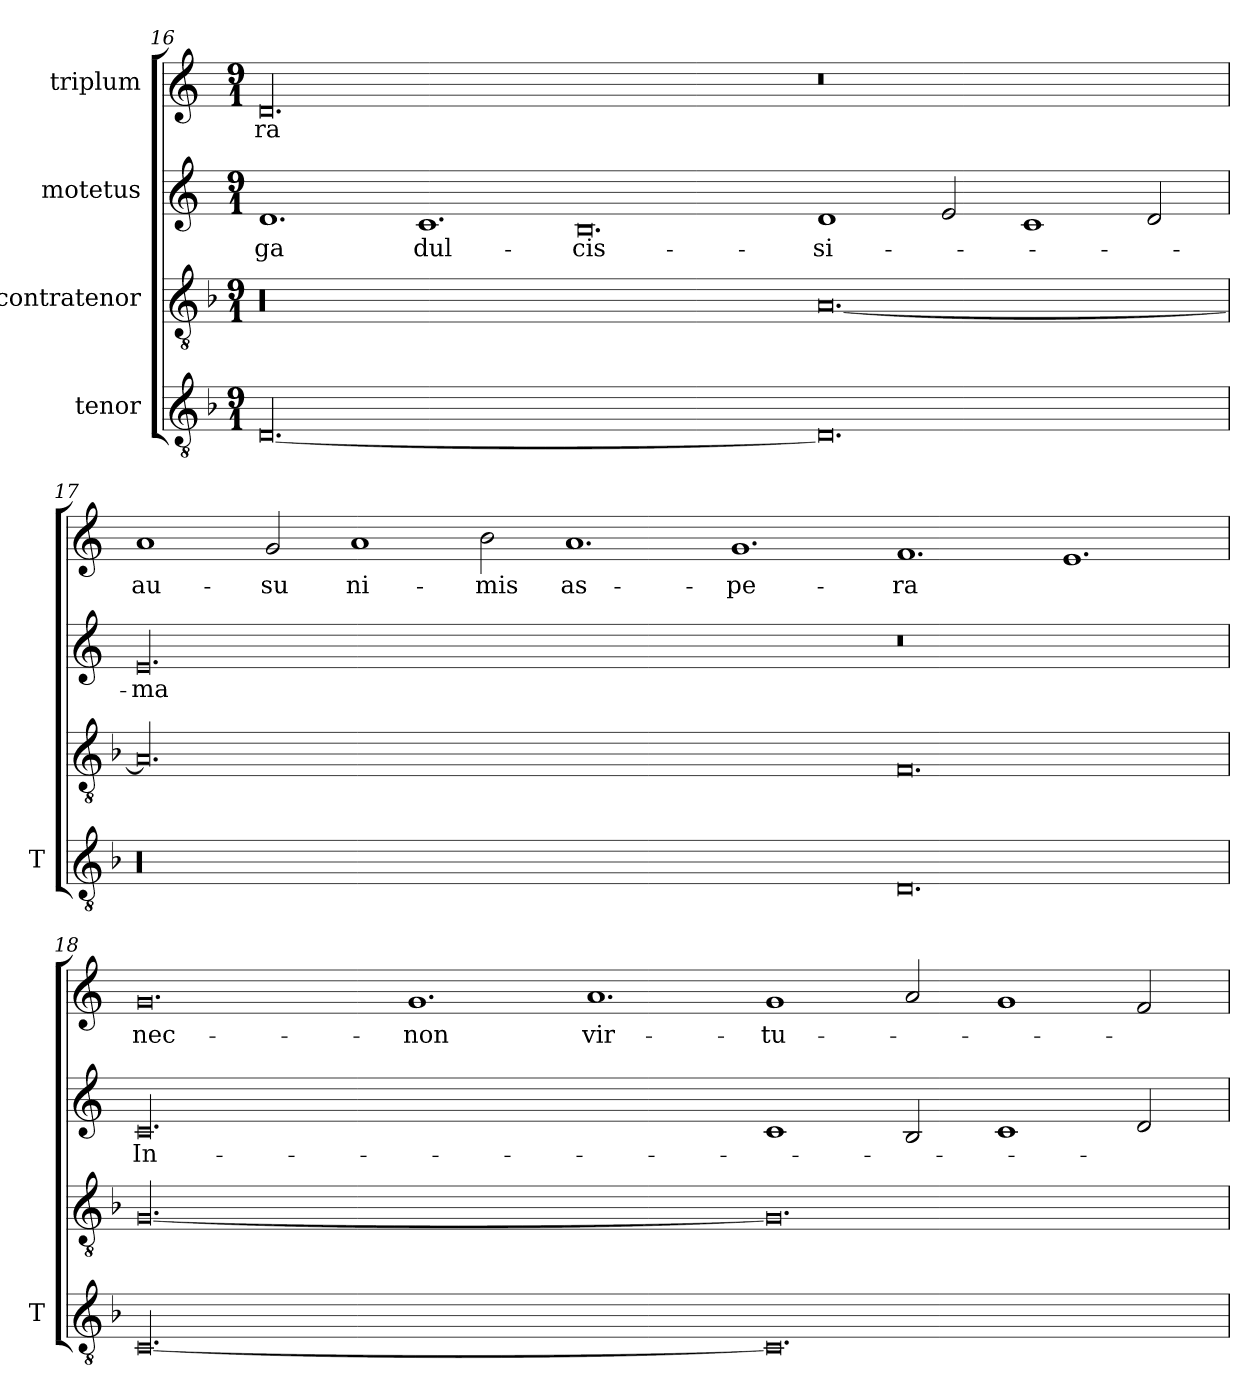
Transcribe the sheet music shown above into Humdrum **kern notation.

**kern	**kern	**kern	**text	**kern	**text
*part4	*part3	*part2	*part2	*part1	*part1
*staff4	*staff3	*staff2	*staff2	*staff1	*staff1
*I"tenor	*I"contratenor	*I"motetus	*	*I"triplum	*
*I'T	*	*	*	*	*
*clefGv2	*clefGv2	*clefG2	*	*clefG2	*
*k[b-]	*k[b-]	*k[]	*	*k[]	*
*F:	*F:	*C:	*	*C:	*
*M9/1	*M9/1	*M9/1	*	*M9/1	*
=16	=16	=16	=16	=16	=16
[00.D/	00.r	1.d/	-ga	00.d/	-ra
.	.	1.c/	dul-	.	.
.	.	0.B/	-cis-	.	.
0.D/]	[0.A/	1d/	-si-	0.r	.
.	.	2e/	.	.	.
.	.	1c/	.	.	.
.	.	2d/	.	.	.
=17	=17	=17	=17	=17	=17
00.r	00.A/]	00.e/	-ma	1a/	au-
.	.	.	.	2g/	-su
.	.	.	.	1a/	ni-
.	.	.	.	2b\	-mis
.	.	.	.	1.a/	as-
.	.	.	.	1.g/	-pe-
0.D/	0.F/	0.r	.	1.f/	-ra
.	.	.	.	1.e/	.
=18	=18	=18	=18	=18	=18
[00.C/	[00.G/	00.c/	In-	0.g/	nec-
.	.	.	.	1.g/	-non
.	.	.	.	1.a/	vir-
0.C/]	0.G/]	1c/	.	1g/	-tu-
.	.	2B/	.	2a/	.
.	.	1c/	.	1g/	.
.	.	2d/	.	2f/	.
=	=	=	=	=	=
*-	*-	*-	*-	*-	*-
